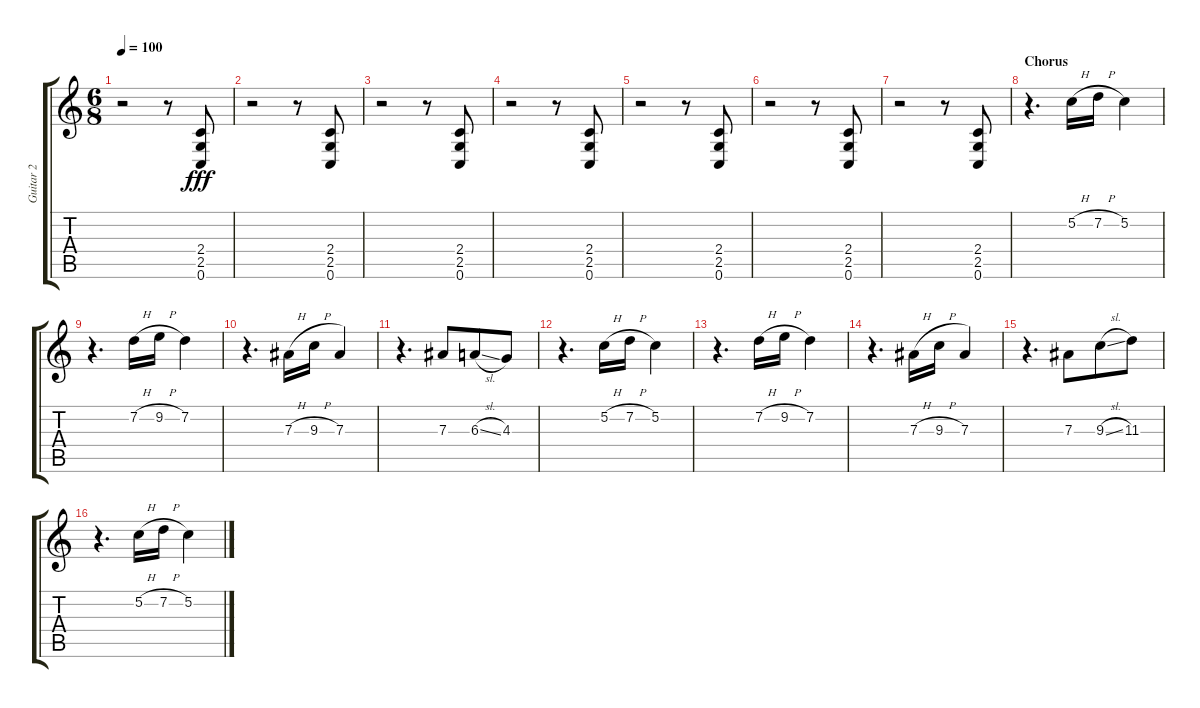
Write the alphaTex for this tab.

\track ("Guitar 2" "Guitar 2") {instrument distortionguitar}
\staff {score tabs}
\tuning (C4 G3 Eb3 Bb2 F2 C2) {hide}
\ts (6 8)
\tempo 100
\clef g2
\ks c
r.2{dy fff} r.8 (2.4 2.5 0.6).8 |
r.2 r.8 (2.4 2.5 0.6).8 |
r.2 r.8 (2.4 2.5 0.6).8 |
r.2 r.8 (2.4 2.5 0.6).8 |
r.2 r.8 (2.4 2.5 0.6).8 |
r.2 r.8 (2.4 2.5 0.6).8 |
r.2 r.8 (2.4 2.5 0.6).8 |
\section ("" "Chorus")
r.4{d balance 13} 5.2{h}.16 7.2{h}.16 5.2.4 |
r.4{d} 7.2{h}.16 9.2{h}.16 7.2.4 |
r.4{d} 7.3{h}.16 9.3{h}.16 7.3.4 |
r.4{d} 7.3.8 6.3{sl}.8 4.3.8 |
r.4{d} 5.2{h}.16 7.2{h}.16 5.2.4 |
r.4{d} 7.2{h}.16 9.2{h}.16 7.2.4 |
r.4{d} 7.3{h}.16 9.3{h}.16 7.3.4 |
r.4{d} 7.3.8 9.3{sl}.8 11.3.8 |
r.4{d} 5.2{h}.16 7.2{h}.16 5.2.4
